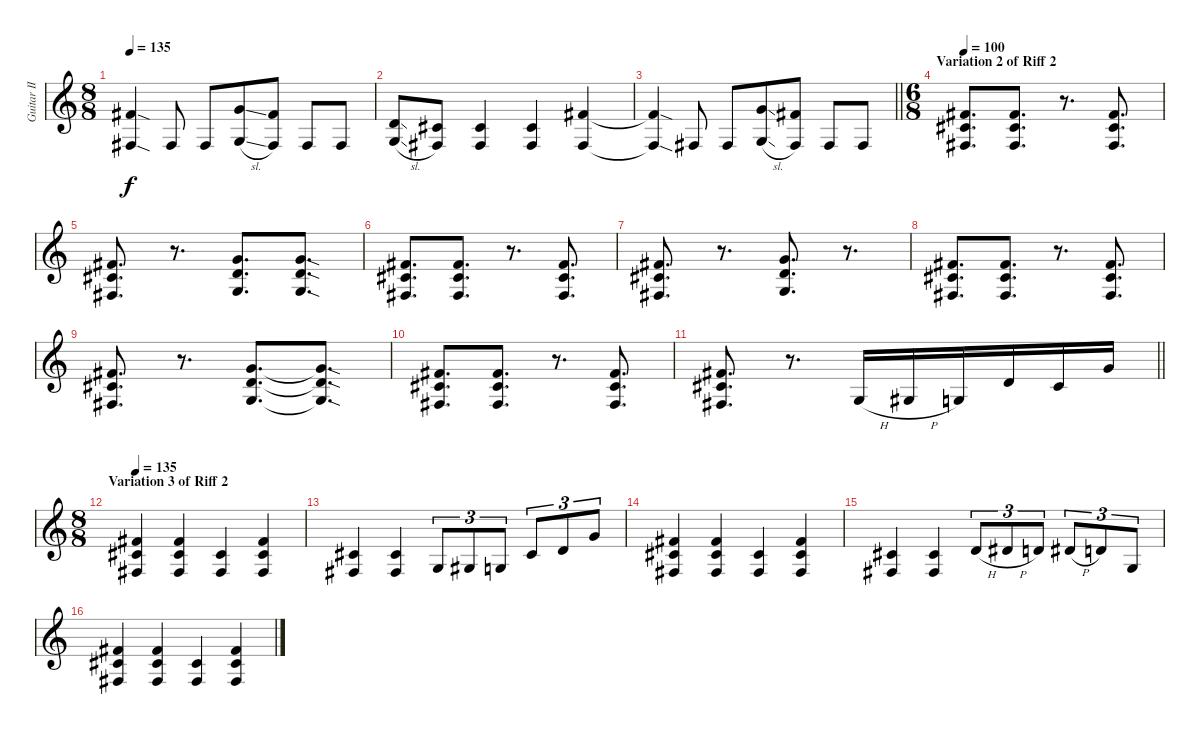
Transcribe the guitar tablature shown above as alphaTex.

\track ("Guitar II" "Guitar II") {instrument distortionguitar}
\staff {score}
\tuning (D4 A3 F3 C3 G2 D2) {hide}
\ts (8 8)
\tempo 135
\clef g2
\ks c
(6.4{sod t} 4.6{sod t}).4{dy f} 4.6{pm}.8 4.6{pm}.8 (7.4{sl} 5.6{sl}).8 (6.4 4.6).8 4.6{pm}.8 4.6{pm}.8 |
(7.5{sl} 5.6{sl}).8 (6.5 4.6).8 (6.5{pm} 4.6{pm}).4 (6.5{pm} 4.6{pm}).4 (6.4 4.6).4 |
\barLineRight lightlight
(6.4{sod t} 4.6{sod t}).4 4.6{pm}.8 4.6{pm}.8 (7.4{sl} 5.6{sl}).8 (6.4 4.6).8 4.6{pm}.8 4.6{pm}.8 |
\ts (6 8)
\section ("" "Variation 2 of Riff 2")
\tempo 100
(6.4 6.5 4.6).8{d} (6.4 6.5 4.6).8{d} r.8{d} (6.4 6.5 4.6).8{d} |
(6.4 6.5 4.6).8{d} r.8{d} (7.4 7.5 5.6).8{d} (7.4{sod} 7.5{sod} 5.6{sod}).8{d} |
(6.4 6.5 4.6).8{d} (6.4 6.5 4.6).8{d} r.8{d} (6.4 6.5 4.6).8{d} |
(6.4 6.5 4.6).8{d} r.8{d} (7.4 7.5 5.6).8{d} r.8{d} |
(6.4 6.5 4.6).8{d} (6.4 6.5 4.6).8{d} r.8{d} (6.4 6.5 4.6).8{d} |
(6.4 6.5 4.6).8{d} r.8{d} (7.4 7.5 5.6).8{d} (7.4{sod t} 7.5{sod t} 5.6{sod t}).8{d} |
(6.4 6.5 4.6).8{d} (6.4 6.5 4.6).8{d} r.8{d} (6.4 6.5 4.6).8{d} |
\barLineRight lightlight
(6.4 6.5 4.6).8{d} r.8{d} 5.6{h}.16 6.6{h}.16 5.6.16 7.5.16 6.5.16 7.4.16 |
\ts (8 8)
\section ("" "Variation 3 of Riff 2")
\tempo 135
(6.4 6.5 4.6).4 (6.4 6.5 4.6).4 (6.5{pm} 4.6{pm}).4 (6.4 6.5 4.6).4 |
(6.5{pm} 4.6{pm}).4 (6.5{pm} 4.6{pm}).4 5.6.8{tu (3 2)} 6.6.8{tu (3 2)} 5.6.8{tu (3 2)} 6.5.8{tu (3 2)} 7.5.8{tu (3 2)} 7.4.8{tu (3 2)} |
(6.4 6.5 4.6).4 (6.4 6.5 4.6).4 (6.5{pm} 4.6{pm}).4 (6.4 6.5 4.6).4 |
(6.5{pm} 4.6{pm}).4 (6.5{pm} 4.6{pm}).4 7.5{h}.8{tu (3 2)} 8.5{h}.8{tu (3 2)} 7.5.8{tu (3 2)} 8.5{h}.8{tu (3 2)} 7.5.8{tu (3 2)} 5.6.8{tu (3 2)} |
(6.4 6.5 4.6).4 (6.4 6.5 4.6).4 (6.5{pm} 4.6{pm}).4 (6.4 6.5 4.6).4
